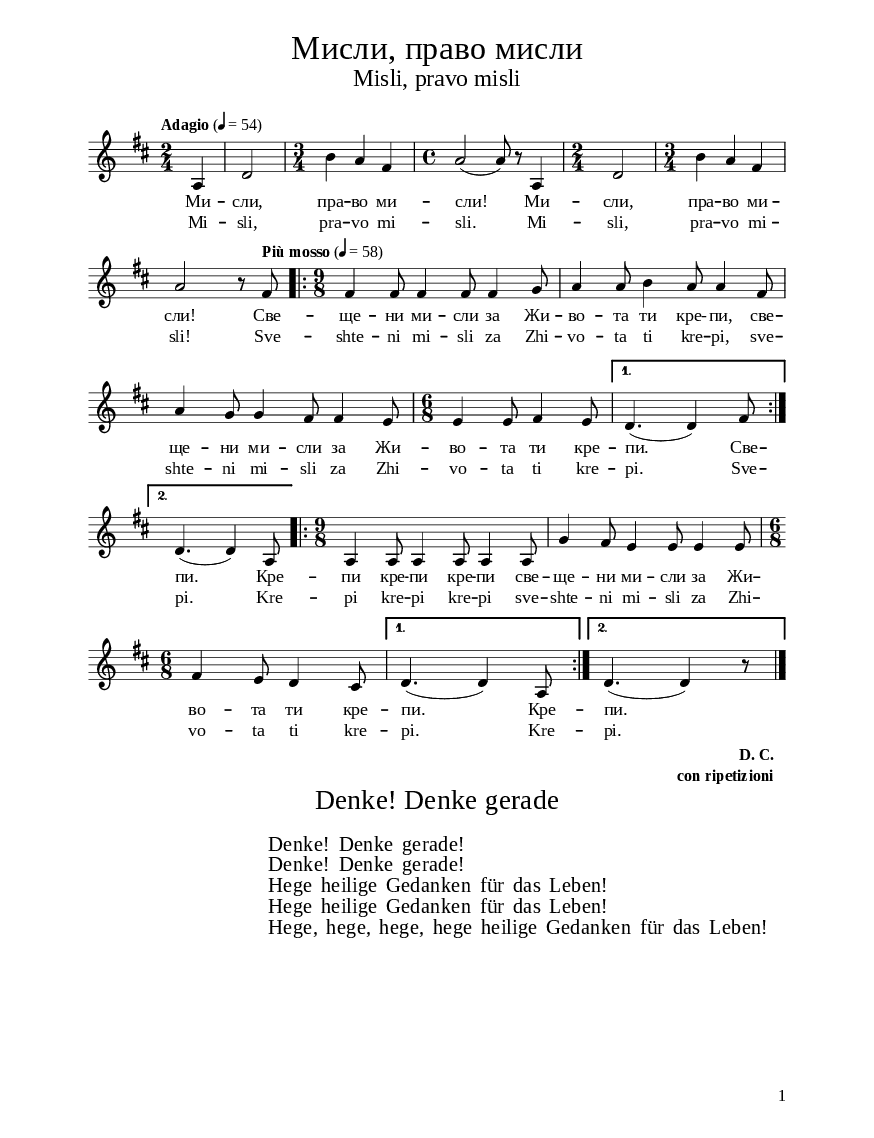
\version "2.24.1"

% include paper part and global functions
\include "include/globals.ily"

\bookpart {
  \label #'ref093
  \tocItem \markup "Мисли, право мисли – Misli, pravo misli"
  \include "include/bookpart-paper.ily"
  \score {
    \include "include/score-layout.ily"

  
  \new Voice \absolute  {
    \clef treble
    \key d \major
    \time 2/4 
      \tempoFunc "Adagio" 4 "54"

      \partial 4
      \autoBeamOff

      a4 | d'2 | \time 3/4 b'4 a' fis' | \time 4/4 a'2 ( a'8 ) r8 a4 | \time 2/4 d'2 | \time 3/4 b'4 a'4 fis'4 \break

      a'2 r8

      \tempoFunc "Più mosso" 4 "58"
      fis'8 | \repeat volta 2 {
        \time 9/8 fis'4 fis'8 fis'4 fis'8 fis'4 g'8 | a'4 a'8 b'4 a'8 a'4 fis'8 | \break

        a'4 g'8 g'4 fis'8 fis'4 e'8 | \time 6/8 e'4 e'8 fis'4 e'8 |
      } \alternative {
        {d'4. (d'4 ) fis'8 \break}
        {d'4. (d'4) a8 }
      } \repeat volta 2 {
        \time 9/8 a4 a8 a4 a8 a4 a8 | g'4 fis'8 e'4 e'8 e'4 e'8 | \break

        \time 6/8  fis'4 e'8 d'4 cis'8 |
      } \alternative { { d'4. ( d'4 ) a8 } { d'4. ( d'4 )  r8 } } \bar "|."

    }

    \addlyrics {
      Ми -- сли, пра -- во ми -- сли! Ми -- сли, пра -- во ми -- сли!

      Све -- ще -- ни ми -- сли за Жи -- во -- та ти "кре-" -- пи, све -- ще -- ни ми -- сли за Жи -- во -- та ти кре -- пи. Све -- пи. Кре -- пи кре -- пи

      кре -- пи све -- ще -- ни ми -- сли за Жи -- во -- та ти кре -- пи.  Кре -- пи.
    }

    \addlyrics {
      Mi -- sli, pra -- vo mi -- sli. Mi -- sli, pra -- vo mi -- sli!

      Sve -- shte -- ni mi -- sli za Zhi -- vo -- ta ti kre -- pi, sve -- shte -- ni mi -- sli za Zhi -- vo -- ta ti kre -- pi. Sve -- pi. Kre -- pi kre -- pi

      kre -- pi sve -- shte -- ni mi -- sli za Zhi -- vo -- ta ti kre -- pi.  Kre -- pi.

    }


    \header {
      title = \titleFunc "Мисли, право мисли" "Misli, pravo misli"
    }

    \midi{}

  } % score
 
  \markup \dc-two "D. C.""con ripetizioni"
  

  % include foreign translation(s) of the song
  \version "2.24.2"

\markup \fill-line { \fontsize #deTitleFontSize "Denke! Denke gerade" }
\markup \null
\markup \null
\markup \fontsize #deCoupletFontSize {
  \hspace #16
  \override #`(baseline-skip . ,deCoupletBaselineSkip)

  \column {
    \line { " " Denke! Denke gerade! }
    \line { " " Denke! Denke gerade! }
    \line { " " Hege heilige Gedanken für das Leben!}
    \line { " " Hege heilige Gedanken für das Leben!}
    \line { " " Hege, hege, hege, hege heilige Gedanken für das Leben!}


  }


}


} % bookpart
